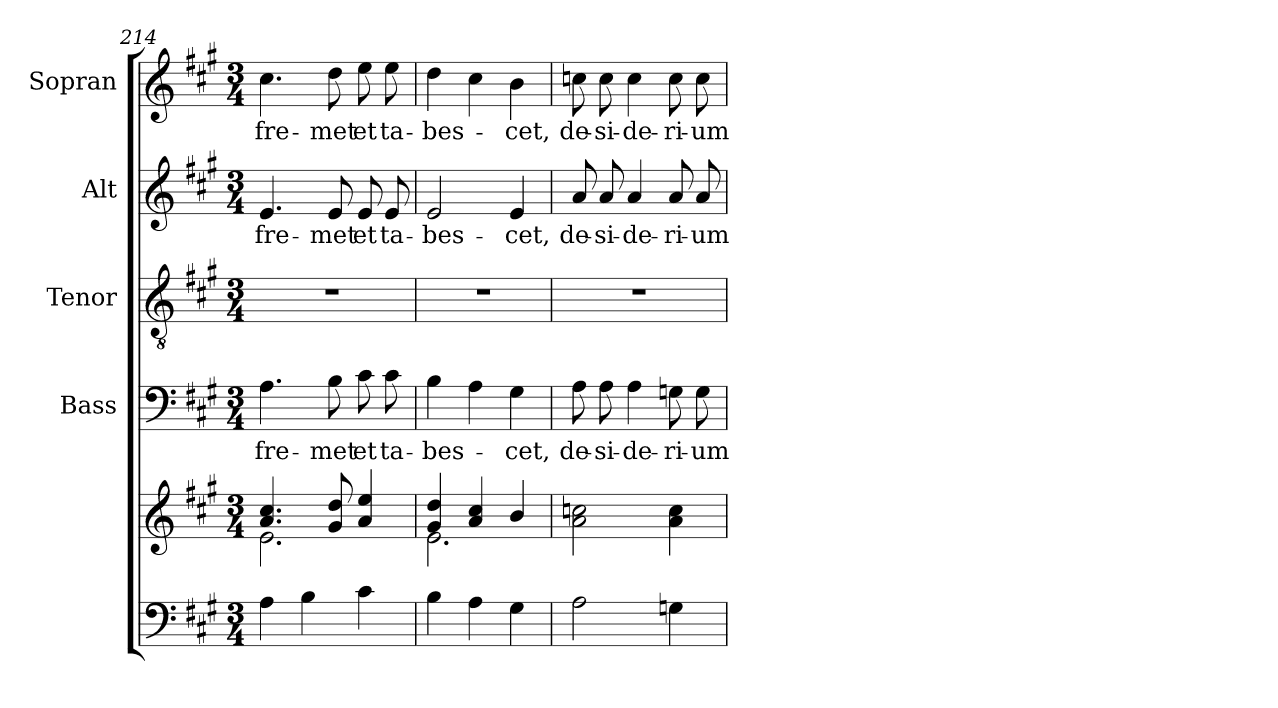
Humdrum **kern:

**kern	**kern	**kern	**text	**kern	**kern	**text	**kern	**text
*part5	*part5	*part4	*part4	*part3	*part2	*part2	*part1	*part1
*staff6	*staff5	*staff4	*staff4	*staff3	*staff2	*staff2	*staff1	*staff1
*	*	*I"Bass	*	*I"Tenor	*I"Alt	*	*I"Sopran	*
*	*	*I'B.	*	*I'T.	*I'A.	*	*I'S.	*
!!LO:LB:g=z
*clefF4	*clefG2	*clefF4	*	*clefGv2	*clefG2	*	*clefG2	*
*k[f#c#g#]	*k[f#c#g#]	*k[f#c#g#]	*	*k[f#c#g#]	*k[f#c#g#]	*	*k[f#c#g#]	*
*A:	*A:	*A:	*	*A:	*A:	*	*A:	*
*M3/4	*M3/4	*M3/4	*	*M3/4	*M3/4	*	*M3/4	*
=214	=214	=214	=214	=214	=214	=214	=214	=214
*	*^	*	*	*	*	*	*	*
!	!	!	!	!LO:LY:b	!	!	!LO:LY:b	!	!LO:LY:b
4A\	4.a/ 4.cc#/	2.e\	4.A\	fre-	2.r	4.e/	fre-	4.cc#\	fre-
4B\	.	.	.	.	.	.	.	.	.
!	!	!	!	!LO:LY:b	!	!	!LO:LY:b	!	!LO:LY:b
.	8g#/ 8dd/	.	8B\	-met	.	8e/	-met	8dd\	-met
!	!	!	!	!LO:LY:b	!	!	!LO:LY:b	!	!LO:LY:b
4c#\	4a/ 4ee/	.	8c#\	et	.	8e/	et	8ee\	et
!	!	!	!	!LO:LY:b	!	!	!LO:LY:b	!	!LO:LY:b
.	.	.	8c#\	ta-	.	8e/	ta-	8ee\	ta-
=215	=215	=215	=215	=215	=215	=215	=215	=215	=215
!	!	!	!	!LO:LY:b	!	!	!LO:LY:b	!	!LO:LY:b
4B\	4g#/ 4dd/	2.e\	4B\	-bes-	2.r	2e/	-bes-	4dd\	-bes-
4A\	4a/ 4cc#/	.	4A\	.	.	.	.	4cc#\	.
!	!	!	!	!LO:LY:b	!	!	!LO:LY:b	!	!LO:LY:b
4G#\	4b/	.	4G#\	-cet,	.	4e/	-cet,	4b\	-cet,
*	*v	*v	*	*	*	*	*	*	*
=216	=216	=216	=216	=216	=216	=216	=216	=216
!	!	!	!LO:LY:b	!	!	!LO:LY:b	!	!LO:LY:b
2A\	2a\ 2ccn\	8A\	de-	2.r	8a/	de-	8ccn\	de-
!	!	!	!LO:LY:b	!	!	!LO:LY:b	!	!LO:LY:b
.	.	8A\	-si-	.	8a/	-si-	8cc\	-si-
!	!	!	!LO:LY:b	!	!	!LO:LY:b	!	!LO:LY:b
.	.	4A\	-de-	.	4a/	-de-	4cc\	-de-
!	!	!	!LO:LY:b	!	!	!LO:LY:b	!	!LO:LY:b
4Gn\	4a\ 4cc\	8Gn\	-ri-	.	8a/	-ri-	8cc\	-ri-
!	!	!	!LO:LY:b	!	!	!LO:LY:b	!	!LO:LY:b
.	.	8G\	-um	.	8a/	-um	8cc\	-um
=	=	=	=	=	=	=	=	=
*-	*-	*-	*-	*-	*-	*-	*-	*-
